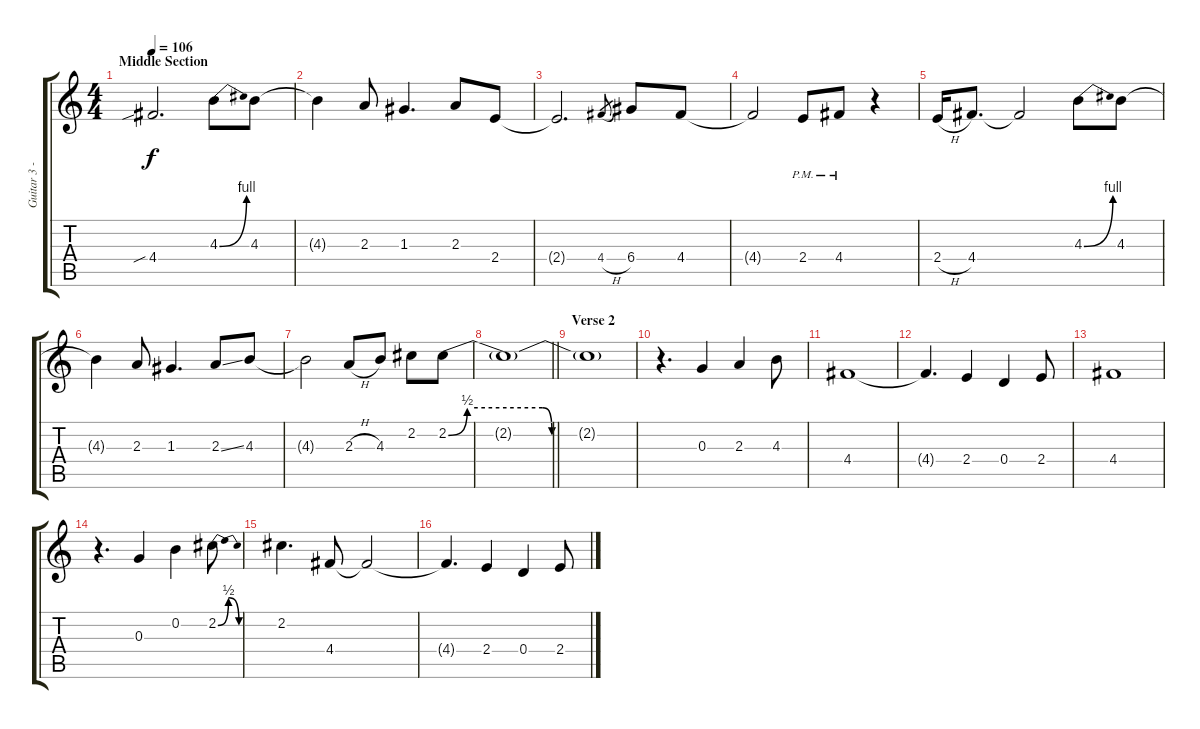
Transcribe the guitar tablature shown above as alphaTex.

\track ("Guitar 3 - Fills and Rythm" "Guitar 3 -") {instrument distortionguitar}
\staff {score tabs}
\tuning (E4 B3 G3 D3 A2 E2) {hide}
\ts (4 4)
\section ("" "Middle Section")
\tempo 106
\clef g2
\ks c
4.4{sib}.2{d dy f balance 13} 4.3{be (bend 0 0 60 4)}.8 4.3.8 |
4.3{t}.4 2.3.8 1.3.4{d} 2.3.8 2.4.8 |
2.4{t}.2{d} 4.4{h}.8{gr} 6.4.8 4.4.8 |
4.4{t}.2 2.4{pm}.8 4.4{pm}.8 r.4 |
2.4{h}.16 4.4.8{d} 4.4{t}.2 4.3{be (bend 0 0 60 4)}.8 4.3.8 |
4.3{t}.4 2.3.8 1.3.4{d} 2.3{ss}.8 4.3.8 |
4.3{t}.2 2.3{h}.8 4.3.8 2.2.8 2.2{be (custom 0 0 6 2 30 2 33 0 60 0)}.8 |
\barLineRight lightlight
2.2{t}.1 |
\section ("" "Verse 2")
2.2{t}.1 |
r.4{d balance 8 instrument sitar} 0.3.4 2.3.4 4.3.8 |
4.4.1 |
4.4{t}.4{d} 2.4.4 0.4.4 2.4.8 |
4.4.1 |
r.4{d} 0.3.4 0.2.4 2.2{be (bendrelease 0 0 13 2 52 2 60 0)}.8 |
2.2.4{d} 4.4.8 4.4{t}.2 |
4.4{t}.4{d} 2.4.4 0.4.4 2.4.8
